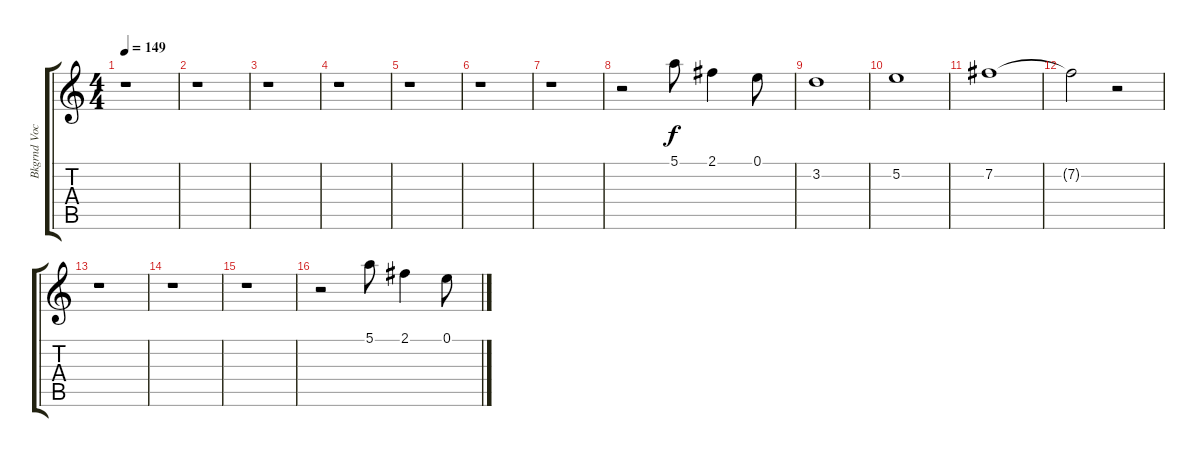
\track ("Bkgrnd Vocals" "Bkgrnd Voc") {instrument contrabass}
\staff {score tabs}
\tuning (E4 B3 G3 D3 A2 E2) {hide}
\ts (4 4)
\tempo 149
\clef g2
\ks c
r.1{dy f} |
r.1 |
r.1 |
r.1 |
r.1 |
r.1 |
r.1 |
r.2 5.1.8 2.1.4 0.1.8 |
3.2.1 |
5.2.1 |
7.2.1 |
7.2{t}.2 r.2 |
r.1 |
r.1 |
r.1 |
r.2 5.1.8 2.1.4 0.1.8
